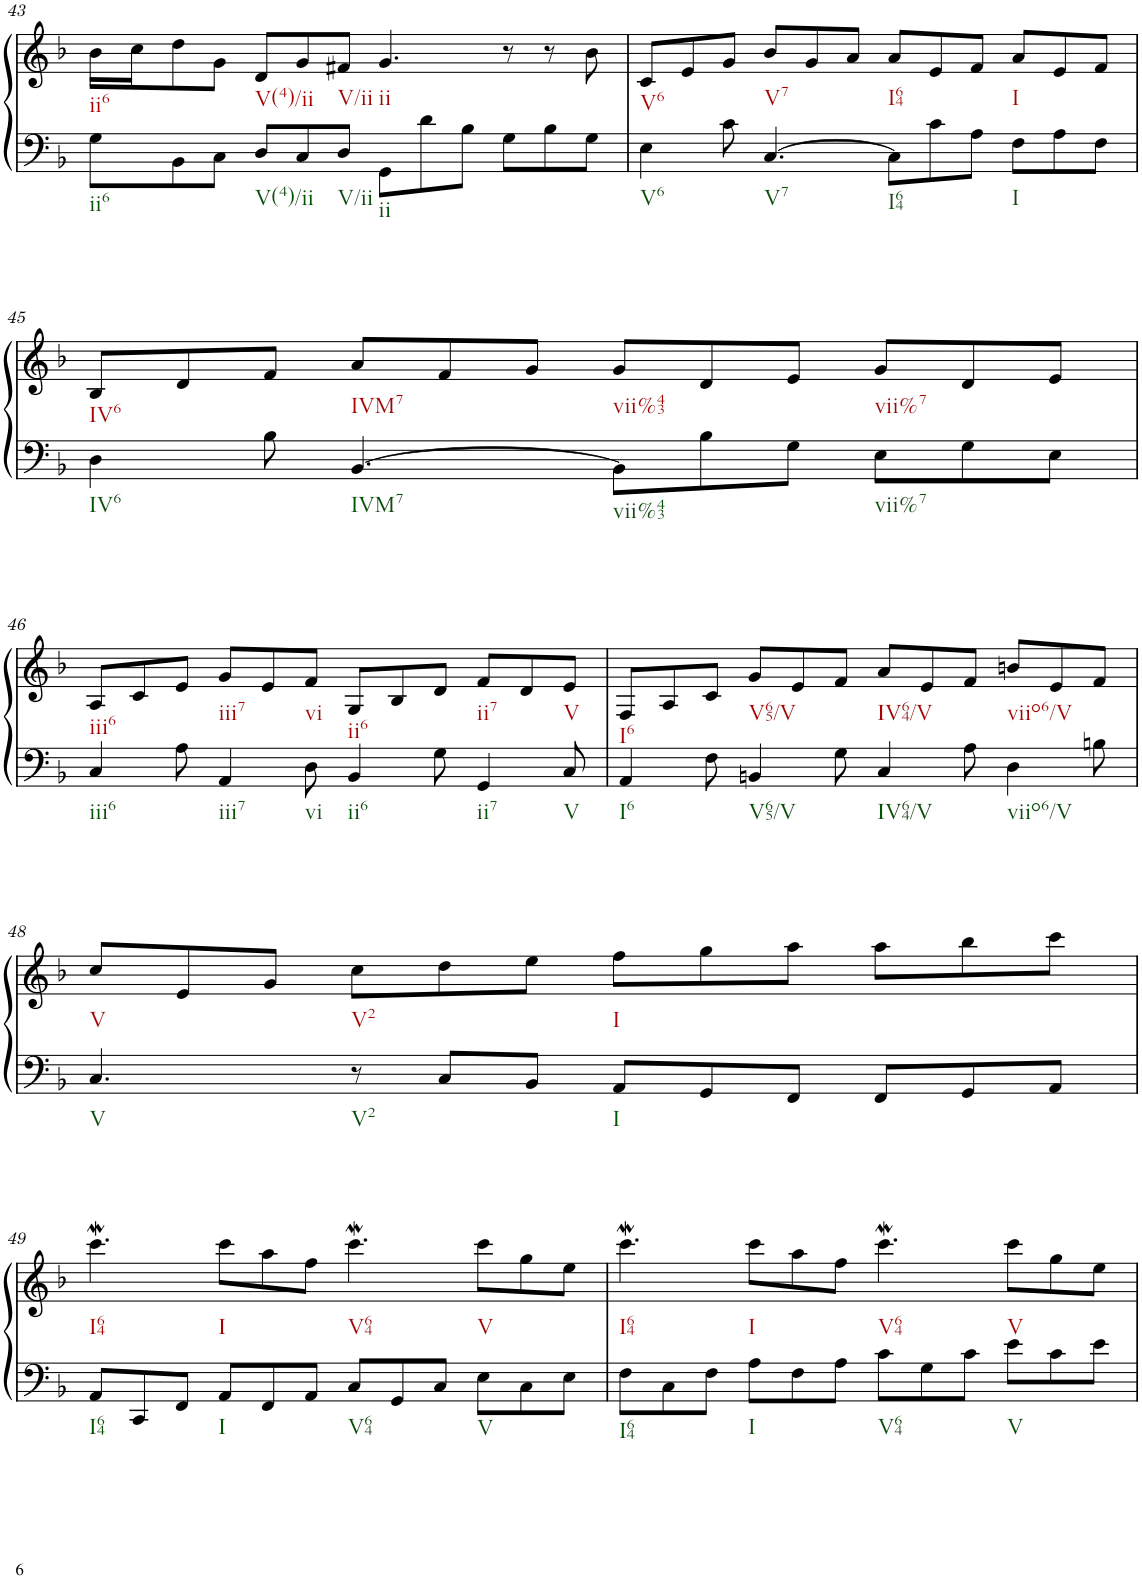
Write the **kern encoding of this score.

**kern	**kern
*part1	*part1
*staff2	*staff1
*I"Klavier linke Hand	*
!!LO:PB:g=z
*clefF4	*clefG2
*k[b-]	*k[b-]
*M12/8	*M12/8
=43	=43
8G\L	16b-\LL
.	16cc\J
8BB-\	8dd\
8C\J	8g\J
8D/L	8d/L
8C/	8g/
8D/J	8f#X/J
8GG\L	4.g/
8d\	.
8B-\J	.
8G\L	8r
8B-\	8r
8G\J	8b-\
=44	=44
4E\	8c/L
.	8e/
8c\	8g/J
[4.C/	8b-/L
.	8g/
.	8a/J
8C\L]	8a/L
8c\	8e/
8A\J	8f/J
8F\L	8a/L
8A\	8e/
8F\J	8f/J
!!LO:LB:g=z
=45	=45
4D\	8B-/L
.	8d/
8B-\	8f/J
[4.BB-/	8a/L
.	8f/
.	8g/J
8BB-\L]	8g/L
8B-\	8d/
8G\J	8e/J
8E\L	8g/L
8G\	8d/
8E\J	8e/J
!!LO:LB:g=z
=46	=46
4C/	8A/L
.	8c/
8A\	8e/J
4AA/	8g/L
.	8e/
8D\	8f/J
4BB-/	8G/L
.	8B-/
8G\	8d/J
4GG/	8f/L
.	8d/
8C/	8e/J
=47	=47
4AA/	8F/L
.	8A/
8F\	8c/J
4BBn/	8g/L
.	8e/
8G\	8f/J
4C/	8a/L
.	8e/
8A\	8f/J
4D\	8bn/L
.	8e/
8Bn\	8f/J
!!LO:LB:g=z
=48	=48
4.C/	8cc/L
.	8e/
.	8g/J
8r	8cc\L
8C/L	8dd\
8BB-/J	8ee\J
8AA/L	8ff\L
8GG/	8gg\
8FF/J	8aa\J
8FF/L	8aa\L
8GG/	8bb-\
8AA/J	8ccc\J
!!LO:LB:g=z
=49	=49
8AA/L	4.cccW\
8CC/	.
8FF/J	.
8AA/L	8ccc\L
8FF/	8aa\
8AA/J	8ff\J
8C/L	4.cccW\
8GG/	.
8C/J	.
8E\L	8ccc\L
8C\	8gg\
8E\J	8ee\J
=50	=50
8F\L	4.cccW\
8C\	.
8F\J	.
8A\L	8ccc\L
8F\	8aa\
8A\J	8ff\J
8c\L	4.cccW\
8G\	.
8c\J	.
8e\L	8ccc\L
8c\	8gg\
8e\J	8ee\J
=	=
*-	*-
